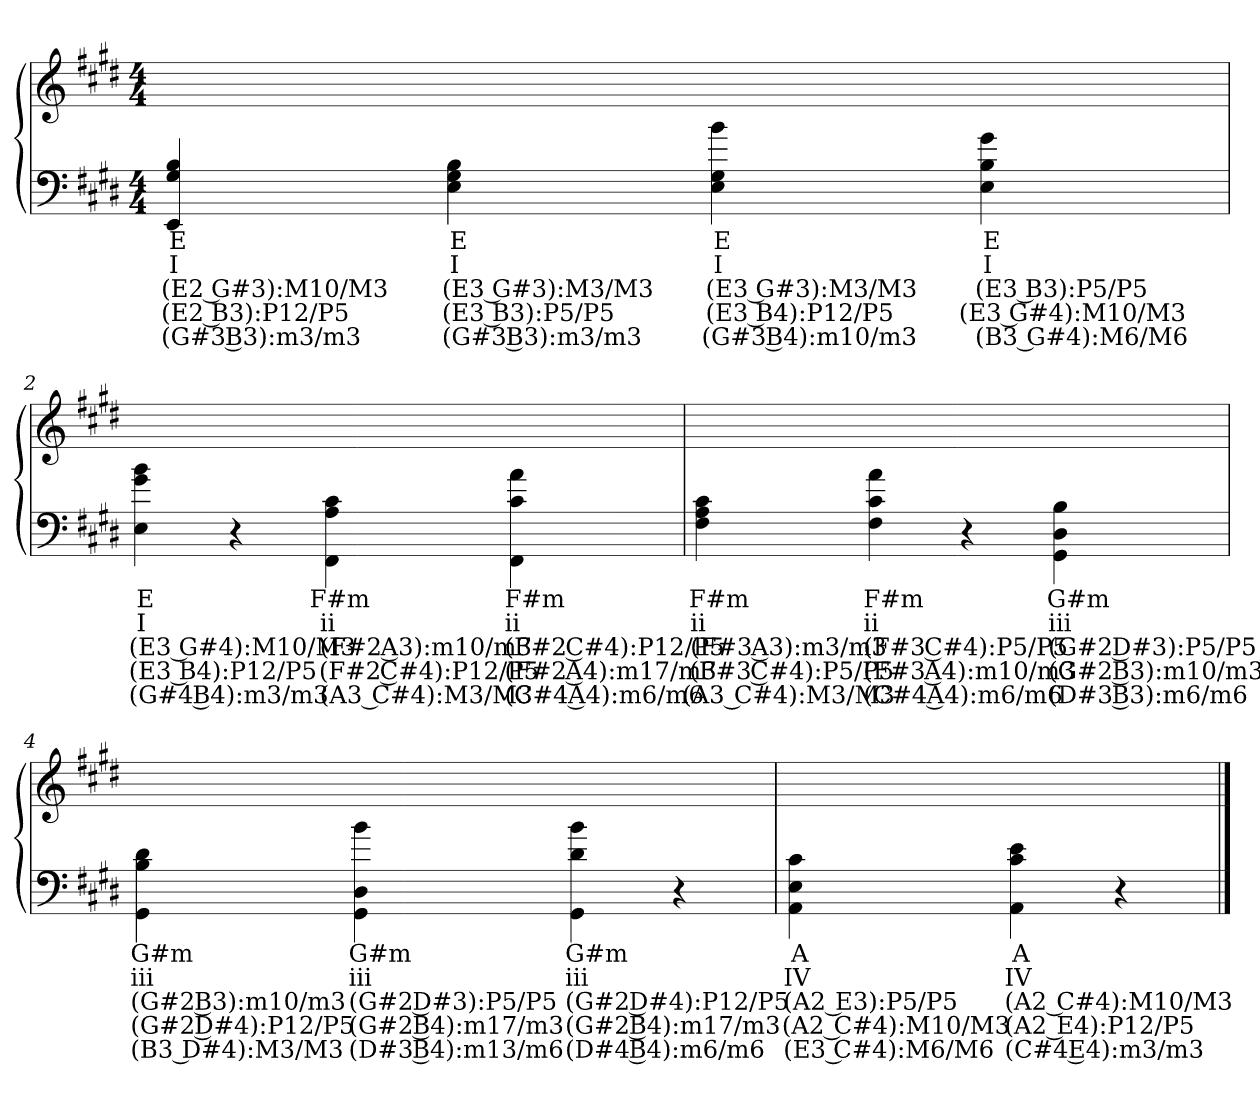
**kern	**text	**text	**text	**text	**text	**kern
*part2	*part2	*part2	*part2	*part2	*part2	*part1
*staff2	*staff2	*staff2	*staff2	*staff2	*staff2	*staff1
*clefF4	*	*	*	*	*	*clefG2
*k[f#c#g#d#]	*	*	*	*	*	*k[f#c#g#d#]
*E:	*	*	*	*	*	*E:
*M4/4	*	*	*	*	*	*M4/4
*MM60	*	*	*	*	*	*MM60
=1	=1	=1	=1	=1	=1	=1
4EE 4G# 4B	E	I	(E2 G#3):M10/M3	(E2 B3):P12/P5	(G#3 B3):m3/m3	1ryy
4E 4G# 4B	E	I	(E3 G#3):M3/M3	(E3 B3):P5/P5	(G#3 B3):m3/m3	.
4E 4G# 4b	E	I	(E3 G#3):M3/M3	(E3 B4):P12/P5	(G#3 B4):m10/m3	.
4E 4B 4g#	E	I	(E3 B3):P5/P5	(E3 G#4):M10/M3	(B3 G#4):M6/M6	.
=2	=2	=2	=2	=2	=2	=2
4E 4g# 4b	E	I	(E3 G#4):M10/M3	(E3 B4):P12/P5	(G#4 B4):m3/m3	1ryy
4r	.	.	.	.	.	.
4FF# 4A 4c#	F#m	ii	(F#2 A3):m10/m3	(F#2 C#4):P12/P5	(A3 C#4):M3/M3	.
4FF# 4c# 4a	F#m	ii	(F#2 C#4):P12/P5	(F#2 A4):m17/m3	(C#4 A4):m6/m6	.
=3	=3	=3	=3	=3	=3	=3
4F# 4A 4c#	F#m	ii	(F#3 A3):m3/m3	(F#3 C#4):P5/P5	(A3 C#4):M3/M3	1ryy
4F# 4c# 4a	F#m	ii	(F#3 C#4):P5/P5	(F#3 A4):m10/m3	(C#4 A4):m6/m6	.
4r	.	.	.	.	.	.
4GG# 4D# 4B	G#m	iii	(G#2 D#3):P5/P5	(G#2 B3):m10/m3	(D#3 B3):m6/m6	.
=4	=4	=4	=4	=4	=4	=4
4GG# 4B 4d#	G#m	iii	(G#2 B3):m10/m3	(G#2 D#4):P12/P5	(B3 D#4):M3/M3	1ryy
4GG# 4D# 4b	G#m	iii	(G#2 D#3):P5/P5	(G#2 B4):m17/m3	(D#3 B4):m13/m6	.
4GG# 4d# 4b	G#m	iii	(G#2 D#4):P12/P5	(G#2 B4):m17/m3	(D#4 B4):m6/m6	.
4r	.	.	.	.	.	.
=5	=5	=5	=5	=5	=5	=5
4AA 4E 4c#	A	IV	(A2 E3):P5/P5	(A2 C#4):M10/M3	(E3 C#4):M6/M6	2.ryy
4AA 4c# 4e	A	IV	(A2 C#4):M10/M3	(A2 E4):P12/P5	(C#4 E4):m3/m3	.
4r	.	.	.	.	.	.
==	==	==	==	==	==	==
*-	*-	*-	*-	*-	*-	*-
